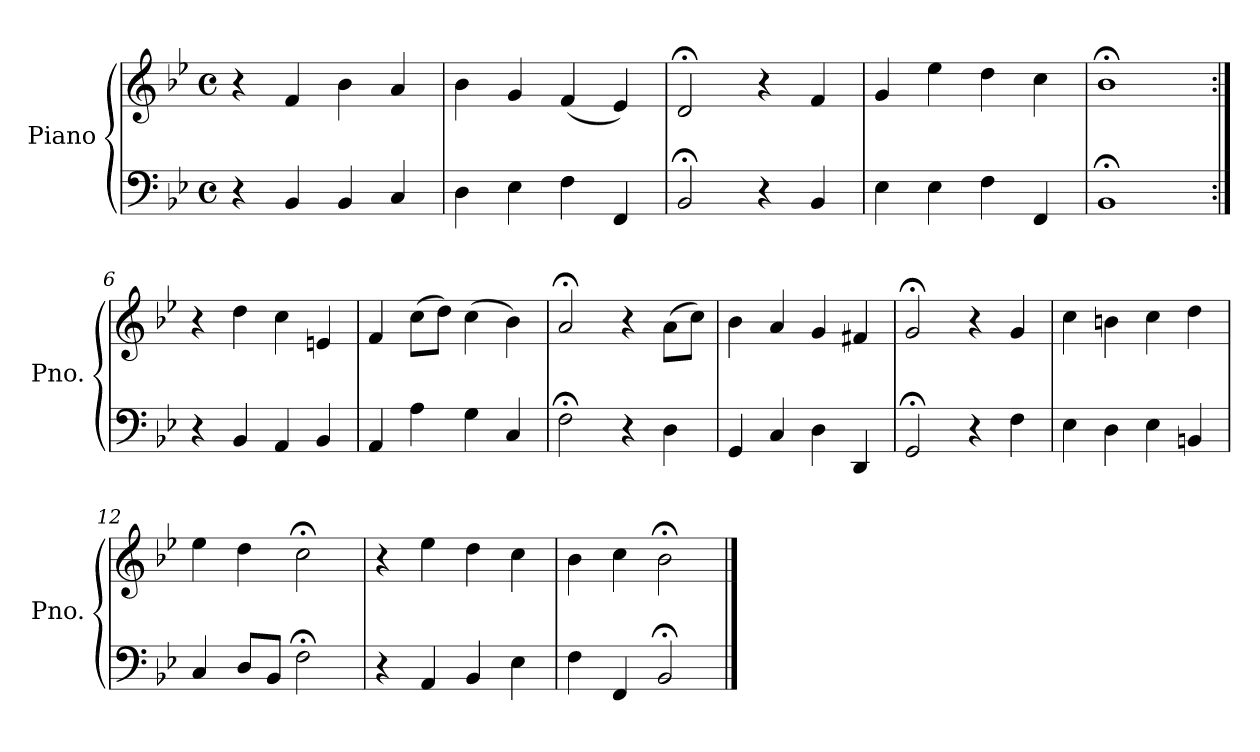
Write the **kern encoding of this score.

**kern	**kern
*part1	*part1
*staff2	*staff1
*I"Piano	*
*I'Pno.	*
*clefF4	*clefG2
*k[b-e-]	*k[b-e-]
*M4/4	*M4/4
*met(c)	*met(c)
=1	=1
4r	4r
4BB-/	4f/
4BB-/	4b-\
4C/	4a/
=2	=2
4D\	4b-\
4E-\	4g/
4F\	(4f/
4FF/	4e-/)
=3	=3
2BB-;</	2d;</
4r	4r
4BB-/	4f/
=4	=4
4E-\	4g/
4E-\	4ee-\
4F\	4dd\
4FF/	4cc\
=5	=5
1BB-;<	1b-;<
=6:|!	=6:|!
4r	4r
4BB-/	4dd\
4AA/	4cc\
4BB-/	4en/
=7	=7
4AA/	4f/
4A\	(8cc\L
.	8dd\J)
4G\	(4cc\
4C/	4b-\)
!!LO:LB:g=z
=8	=8
2F;<\	2a;</
4r	4r
4D\	(8a\L
.	8cc\J)
=9	=9
4GG/	4b-\
4C/	4a/
4D\	4g/
4DD/	4f#X/
=10	=10
2GG;</	2g;</
4r	4r
4F\	4g/
=11	=11
4E-\	4cc\
4D\	4bn\
4E-\	4cc\
4BBn/	4dd\
=12	=12
4C/	4ee-\
8D/L	4dd\
8BB-/J	.
2F;<\	2cc;<\
=13	=13
4r	4r
4AA/	4ee-\
4BB-/	4dd\
4E-\	4cc\
=14	=14
4F\	4b-\
4FF/	4cc\
2BB-;</	2b-;<\
==	==
*-	*-
